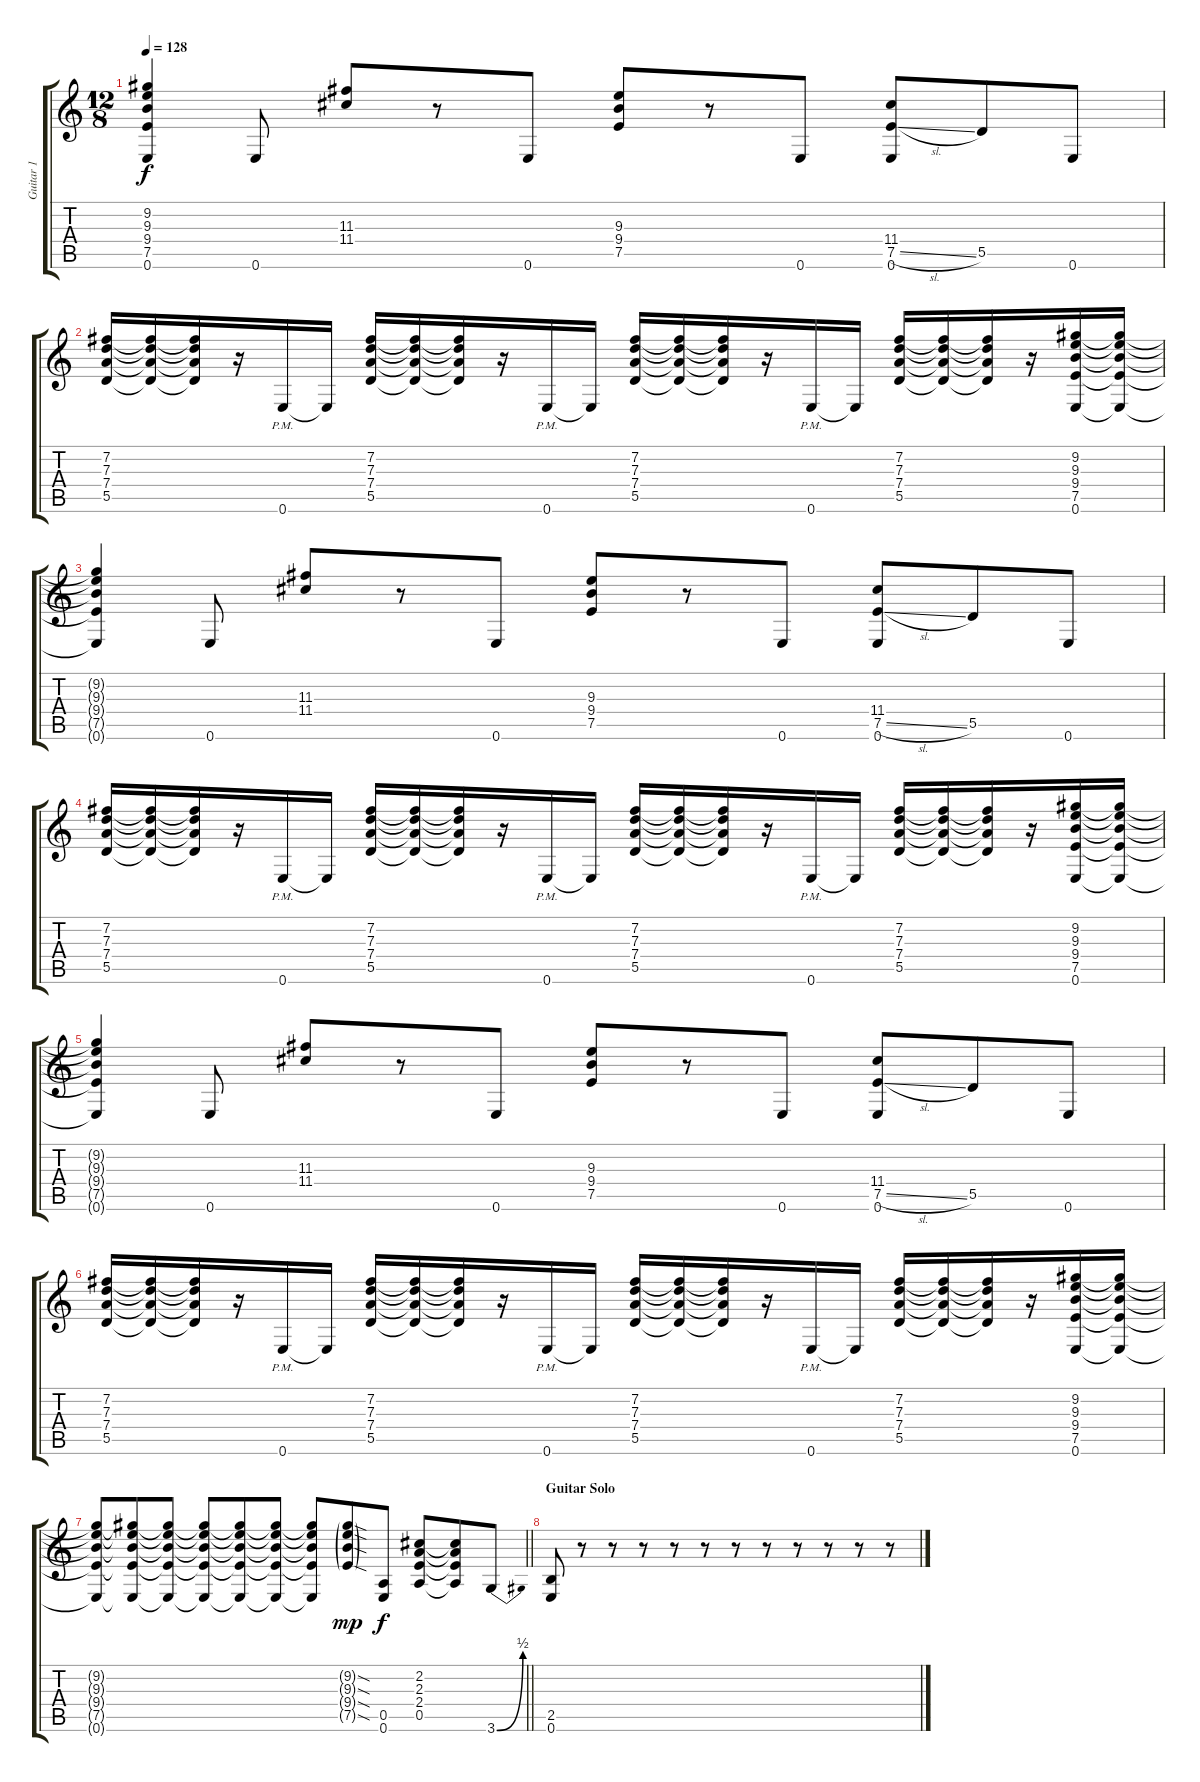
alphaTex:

\track ("Guitar 1" "Guitar 1") {instrument distortionguitar}
\staff {score tabs}
\tuning (E4 B3 G3 D3 A2 E2) {hide}
\ts (12 8)
\tempo 128
\clef g2
\ks c
(9.2{t} 9.3{t} 9.4{t} 7.5{t} 0.6{t}).4{dy f} 0.6.8 (11.3 11.4).8 r.8 0.6.8 (9.3 9.4 7.5).8 r.8 0.6.8 (11.4 7.5{sl} 0.6).8 5.5.8 0.6.8 |
(7.2 7.3 7.4 5.5).16 (7.2{t} 7.3{t} 7.4{t} 5.5{t}).16 (7.2{t} 7.3{t} 7.4{t} 5.5{t}).16 r.16 0.6{pm}.16 0.6{t}.16 (7.2 7.3 7.4 5.5).16 (7.2{t} 7.3{t} 7.4{t} 5.5{t}).16 (7.2{t} 7.3{t} 7.4{t} 5.5{t}).16 r.16 0.6{pm}.16 0.6{t}.16 (7.2 7.3 7.4 5.5).16 (7.2{t} 7.3{t} 7.4{t} 5.5{t}).16 (7.2{t} 7.3{t} 7.4{t} 5.5{t}).16 r.16 0.6{pm}.16 0.6{t}.16 (7.2 7.3 7.4 5.5).16 (7.2{t} 7.3{t} 7.4{t} 5.5{t}).16 (7.2{t} 7.3{t} 7.4{t} 5.5{t}).16 r.16 (9.2 9.3 9.4 7.5 0.6).16 (9.2{t} 9.3{t} 9.4{t} 7.5{t} 0.6{t}).16 |
(9.2{t} 9.3{t} 9.4{t} 7.5{t} 0.6{t}).4 0.6.8 (11.3 11.4).8 r.8 0.6.8 (9.3 9.4 7.5).8 r.8 0.6.8 (11.4 7.5{sl} 0.6).8 5.5.8 0.6.8 |
(7.2 7.3 7.4 5.5).16 (7.2{t} 7.3{t} 7.4{t} 5.5{t}).16 (7.2{t} 7.3{t} 7.4{t} 5.5{t}).16 r.16 0.6{pm}.16 0.6{t}.16 (7.2 7.3 7.4 5.5).16 (7.2{t} 7.3{t} 7.4{t} 5.5{t}).16 (7.2{t} 7.3{t} 7.4{t} 5.5{t}).16 r.16 0.6{pm}.16 0.6{t}.16 (7.2 7.3 7.4 5.5).16 (7.2{t} 7.3{t} 7.4{t} 5.5{t}).16 (7.2{t} 7.3{t} 7.4{t} 5.5{t}).16 r.16 0.6{pm}.16 0.6{t}.16 (7.2 7.3 7.4 5.5).16 (7.2{t} 7.3{t} 7.4{t} 5.5{t}).16 (7.2{t} 7.3{t} 7.4{t} 5.5{t}).16 r.16 (9.2 9.3 9.4 7.5 0.6).16 (9.2{t} 9.3{t} 9.4{t} 7.5{t} 0.6{t}).16 |
(9.2{t} 9.3{t} 9.4{t} 7.5{t} 0.6{t}).4 0.6.8 (11.3 11.4).8 r.8 0.6.8 (9.3 9.4 7.5).8 r.8 0.6.8 (11.4 7.5{sl} 0.6).8 5.5.8 0.6.8 |
(7.2 7.3 7.4 5.5).16 (7.2{t} 7.3{t} 7.4{t} 5.5{t}).16 (7.2{t} 7.3{t} 7.4{t} 5.5{t}).16 r.16 0.6{pm}.16 0.6{t}.16 (7.2 7.3 7.4 5.5).16 (7.2{t} 7.3{t} 7.4{t} 5.5{t}).16 (7.2{t} 7.3{t} 7.4{t} 5.5{t}).16 r.16 0.6{pm}.16 0.6{t}.16 (7.2 7.3 7.4 5.5).16 (7.2{t} 7.3{t} 7.4{t} 5.5{t}).16 (7.2{t} 7.3{t} 7.4{t} 5.5{t}).16 r.16 0.6{pm}.16 0.6{t}.16 (7.2 7.3 7.4 5.5).16 (7.2{t} 7.3{t} 7.4{t} 5.5{t}).16 (7.2{t} 7.3{t} 7.4{t} 5.5{t}).16 r.16 (9.2 9.3 9.4 7.5 0.6).16 (9.2{t} 9.3{t} 9.4{t} 7.5{t} 0.6{t}).16 |
\barLineRight lightlight
(9.2{t} 9.3{t} 9.4{t} 7.5{t} 0.6{t}).8 (9.2{t} 9.3{t} 9.4{t} 7.5{t} 0.6{t}).8 (9.2{t} 9.3{t} 9.4{t} 7.5{t} 0.6{t}).8 (9.2{t} 9.3{t} 9.4{t} 7.5{t} 0.6{t}).8 (9.2{t} 9.3{t} 9.4{t} 7.5{t} 0.6{t}).8 (9.2{t} 9.3{t} 9.4{t} 7.5{t} 0.6{t}).8 (9.2{t} 9.3{t} 9.4{t} 7.5{t} 0.6{t}).8 (9.2{sod g} 9.3{sod g} 9.4{sod g} 7.5{sod g}).8{dy mp} (0.5 0.6).8{dy f} (2.2 2.3 2.4 0.5).8 (2.2{t} 2.3{t} 2.4{t} 0.5{t}).8 3.6{be (bend 0 0 60 2)}.8 |
\section ("" "Guitar Solo")
(2.5 0.6).8 r.8 r.8 r.8 r.8 r.8 r.8 r.8 r.8 r.8 r.8 r.8
